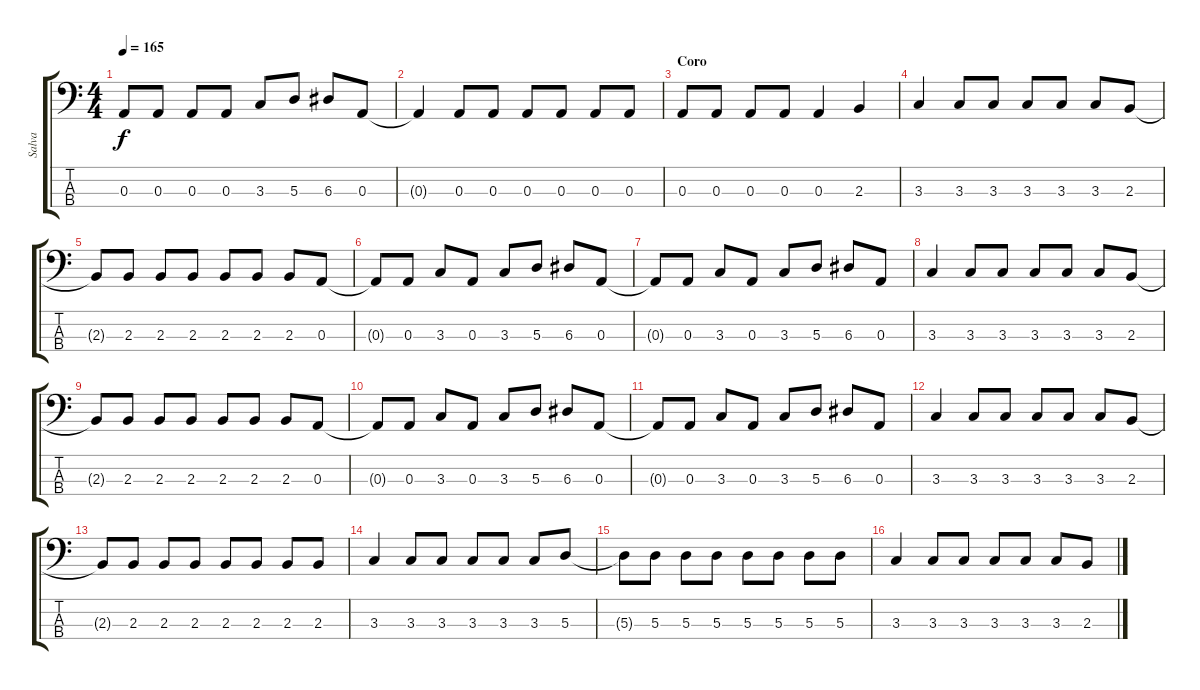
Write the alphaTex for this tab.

\track ("Salva" "Salva") {instrument electricbassfinger}
\staff {score tabs}
\tuning (G2 D2 A1 E1) {hide}
\ts (4 4)
\tempo 165
\clef f4
\ks c
0.3.8{dy f} 0.3.8 0.3.8 0.3.8 3.3.8 5.3.8 6.3.8 0.3.8 |
0.3{t}.4 0.3.8 0.3.8 0.3.8 0.3.8 0.3.8 0.3.8 |
\section ("" "Coro")
0.3.8 0.3.8 0.3.8 0.3.8 0.3.4 2.3.4 |
3.3.4 3.3.8 3.3.8 3.3.8 3.3.8 3.3.8 2.3.8 |
2.3{t}.8 2.3.8 2.3.8 2.3.8 2.3.8 2.3.8 2.3.8 0.3.8 |
0.3{t}.8 0.3.8 3.3.8 0.3.8 3.3.8 5.3.8 6.3.8 0.3.8 |
0.3{t}.8 0.3.8 3.3.8 0.3.8 3.3.8 5.3.8 6.3.8 0.3.8 |
3.3.4 3.3.8 3.3.8 3.3.8 3.3.8 3.3.8 2.3.8 |
2.3{t}.8 2.3.8 2.3.8 2.3.8 2.3.8 2.3.8 2.3.8 0.3.8 |
0.3{t}.8 0.3.8 3.3.8 0.3.8 3.3.8 5.3.8 6.3.8 0.3.8 |
0.3{t}.8 0.3.8 3.3.8 0.3.8 3.3.8 5.3.8 6.3.8 0.3.8 |
3.3.4 3.3.8 3.3.8 3.3.8 3.3.8 3.3.8 2.3.8 |
2.3{t}.8 2.3.8 2.3.8 2.3.8 2.3.8 2.3.8 2.3.8 2.3.8 |
3.3.4 3.3.8 3.3.8 3.3.8 3.3.8 3.3.8 5.3.8 |
5.3{t}.8 5.3.8 5.3.8 5.3.8 5.3.8 5.3.8 5.3.8 5.3.8 |
3.3.4 3.3.8 3.3.8 3.3.8 3.3.8 3.3.8 2.3.8
